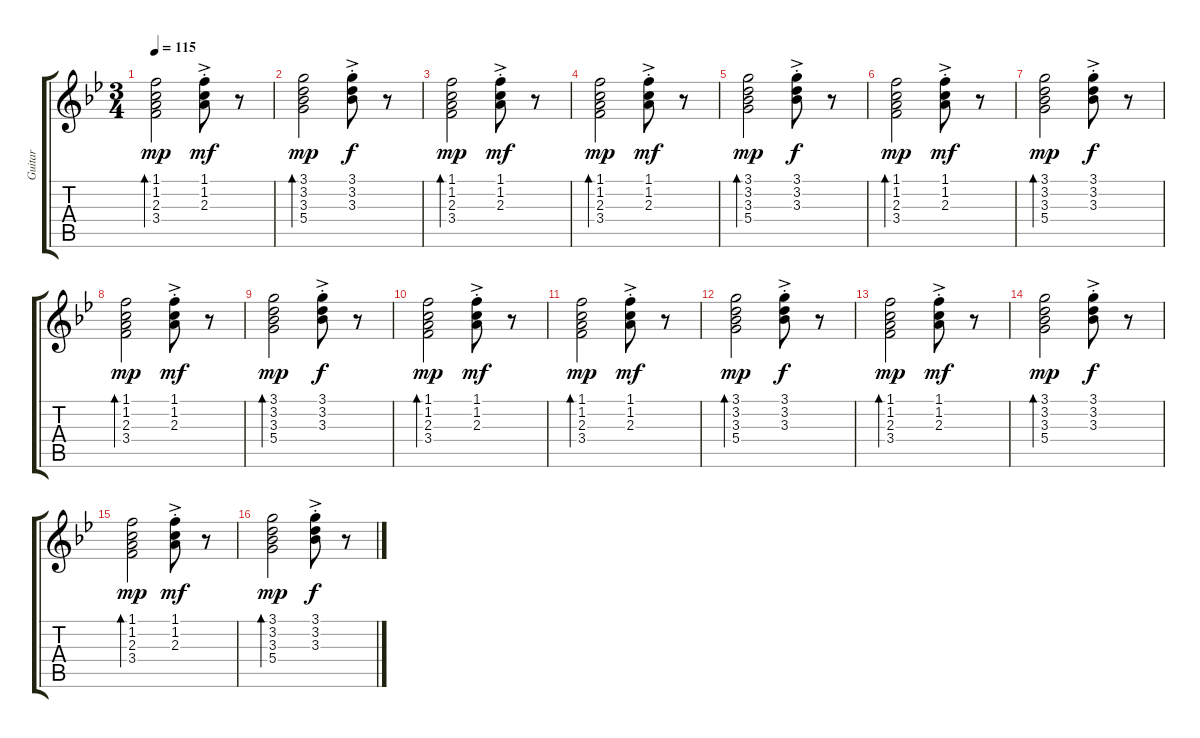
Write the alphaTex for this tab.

\track ("Guitar" "Guitar") {instrument electricguitarjazz}
\staff {score tabs}
\tuning (E4 B3 G3 D3 A2 E2) {hide}
\ts (3 4)
\tempo 115
\clef g2
\ks gminor
(1.1 1.2 2.3 3.4).2{bd 120 dy mp} (1.1{ac st} 1.2{ac st} 2.3{ac st}).8{dy mf} r.8 |
(3.1 3.2 3.3 5.4).2{bd 120 dy mp} (3.1{ac st} 3.2{ac st} 3.3{ac st}).8{dy f} r.8 |
(1.1 1.2 2.3 3.4).2{bd 120 dy mp} (1.1{ac st} 1.2{ac st} 2.3{ac st}).8{dy mf} r.8 |
(1.1 1.2 2.3 3.4).2{bd 120 dy mp} (1.1{ac st} 1.2{ac st} 2.3{ac st}).8{dy mf} r.8 |
(3.1 3.2 3.3 5.4).2{bd 120 dy mp} (3.1{ac st} 3.2{ac st} 3.3{ac st}).8{dy f} r.8 |
(1.1 1.2 2.3 3.4).2{bd 120 dy mp} (1.1{ac st} 1.2{ac st} 2.3{ac st}).8{dy mf} r.8 |
(3.1 3.2 3.3 5.4).2{bd 120 dy mp} (3.1{ac st} 3.2{ac st} 3.3{ac st}).8{dy f} r.8 |
(1.1 1.2 2.3 3.4).2{bd 120 dy mp} (1.1{ac st} 1.2{ac st} 2.3{ac st}).8{dy mf} r.8 |
(3.1 3.2 3.3 5.4).2{bd 120 dy mp} (3.1{ac st} 3.2{ac st} 3.3{ac st}).8{dy f} r.8 |
(1.1 1.2 2.3 3.4).2{bd 120 dy mp} (1.1{ac st} 1.2{ac st} 2.3{ac st}).8{dy mf} r.8 |
(1.1 1.2 2.3 3.4).2{bd 120 dy mp} (1.1{ac st} 1.2{ac st} 2.3{ac st}).8{dy mf} r.8 |
(3.1 3.2 3.3 5.4).2{bd 120 dy mp} (3.1{ac st} 3.2{ac st} 3.3{ac st}).8{dy f} r.8 |
(1.1 1.2 2.3 3.4).2{bd 120 dy mp} (1.1{ac st} 1.2{ac st} 2.3{ac st}).8{dy mf} r.8 |
(3.1 3.2 3.3 5.4).2{bd 120 dy mp} (3.1{ac st} 3.2{ac st} 3.3{ac st}).8{dy f} r.8 |
(1.1 1.2 2.3 3.4).2{bd 120 dy mp} (1.1{ac st} 1.2{ac st} 2.3{ac st}).8{dy mf} r.8 |
(3.1 3.2 3.3 5.4).2{bd 120 dy mp} (3.1{ac st} 3.2{ac st} 3.3{ac st}).8{dy f} r.8
